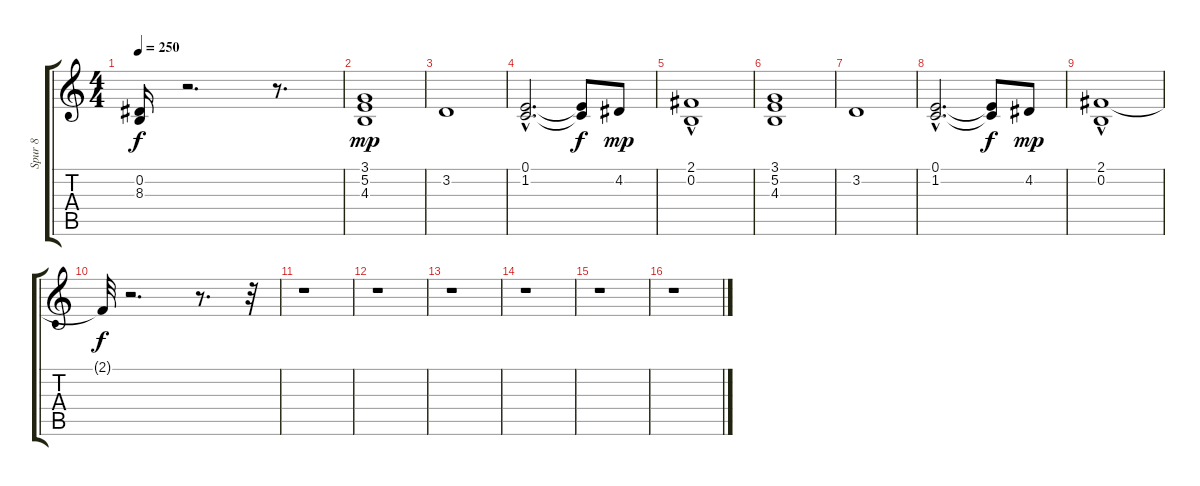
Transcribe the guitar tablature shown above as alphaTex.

\track ("Spur 8" "Spur 8") {instrument synthstrings1}
\staff {score tabs}
\tuning (E4 B3 G3 D3 A2 E2) {hide}
\ts (4 4)
\tempo 250
\clef g2
\ks c
(0.2{t} 8.3{t}).16{dy f} r.2{d} r.8{d} |
(3.1 5.2 4.3).1{dy mp} |
3.2.1 |
(0.1{hac} 1.2{hac}).2{d} (0.1{t} 1.2{t}).8{dy f} 4.2.8{dy mp} |
(2.1 0.2{hac}).1 |
(3.1 5.2 4.3).1 |
3.2.1 |
(0.1{hac} 1.2{hac}).2{d} (0.1{t} 1.2{t}).8{dy f} 4.2.8{dy mp} |
(2.1 0.2{hac}).1 |
2.1{t}.32{dy f} r.2{d} r.8{d} r.32 |
r.1 |
r.1 |
r.1 |
r.1 |
r.1 |
r.1
